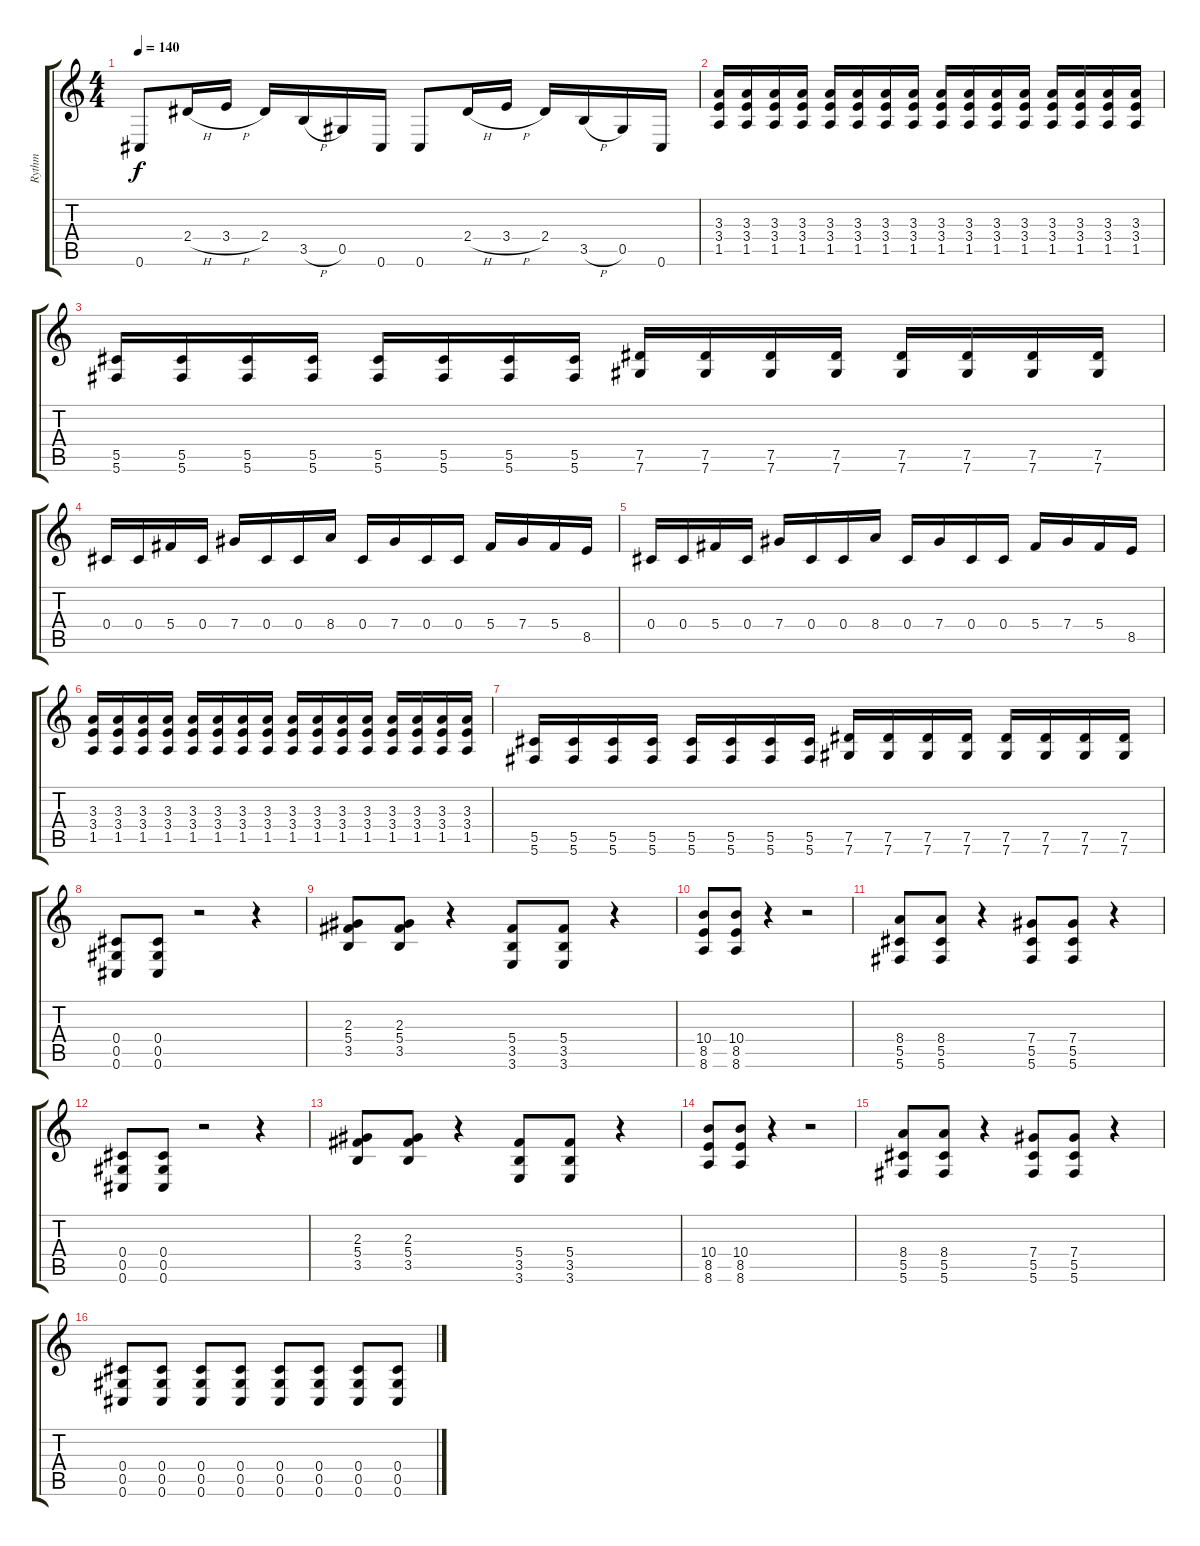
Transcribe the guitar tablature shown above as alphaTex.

\track ("Rythm" "Rythm") {instrument overdrivenguitar}
\staff {score tabs}
\tuning (Eb4 Bb3 Gb3 Db3 Ab2 Db2) {hide}
\ts (4 4)
\tempo 140
\clef g2
\ks c
0.6.8{dy f} 2.4{h}.16 3.4{h}.16 2.4.16 3.5{h}.16 0.5.16 0.6.16 0.6.8 2.4{h}.16 3.4{h}.16 2.4.16 3.5{h}.16 0.5.16 0.6.16 |
(3.3 3.4 1.5).16 (3.3 3.4 1.5).16 (3.3 3.4 1.5).16 (3.3 3.4 1.5).16 (3.3 3.4 1.5).16 (3.3 3.4 1.5).16 (3.3 3.4 1.5).16 (3.3 3.4 1.5).16 (3.3 3.4 1.5).16 (3.3 3.4 1.5).16 (3.3 3.4 1.5).16 (3.3 3.4 1.5).16 (3.3 3.4 1.5).16 (3.3 3.4 1.5).16 (3.3 3.4 1.5).16 (3.3 3.4 1.5).16 |
(5.5 5.6).16 (5.5 5.6).16 (5.5 5.6).16 (5.5 5.6).16 (5.5 5.6).16 (5.5 5.6).16 (5.5 5.6).16 (5.5 5.6).16 (7.5 7.6).16 (7.5 7.6).16 (7.5 7.6).16 (7.5 7.6).16 (7.5 7.6).16 (7.5 7.6).16 (7.5 7.6).16 (7.5 7.6).16 |
0.4.16 0.4.16 5.4.16 0.4.16 7.4.16 0.4.16 0.4.16 8.4.16 0.4.16 7.4.16 0.4.16 0.4.16 5.4.16 7.4.16 5.4.16 8.5.16 |
0.4.16 0.4.16 5.4.16 0.4.16 7.4.16 0.4.16 0.4.16 8.4.16 0.4.16 7.4.16 0.4.16 0.4.16 5.4.16 7.4.16 5.4.16 8.5.16 |
(3.3 3.4 1.5).16 (3.3 3.4 1.5).16 (3.3 3.4 1.5).16 (3.3 3.4 1.5).16 (3.3 3.4 1.5).16 (3.3 3.4 1.5).16 (3.3 3.4 1.5).16 (3.3 3.4 1.5).16 (3.3 3.4 1.5).16 (3.3 3.4 1.5).16 (3.3 3.4 1.5).16 (3.3 3.4 1.5).16 (3.3 3.4 1.5).16 (3.3 3.4 1.5).16 (3.3 3.4 1.5).16 (3.3 3.4 1.5).16 |
(5.5 5.6).16 (5.5 5.6).16 (5.5 5.6).16 (5.5 5.6).16 (5.5 5.6).16 (5.5 5.6).16 (5.5 5.6).16 (5.5 5.6).16 (7.5 7.6).16 (7.5 7.6).16 (7.5 7.6).16 (7.5 7.6).16 (7.5 7.6).16 (7.5 7.6).16 (7.5 7.6).16 (7.5 7.6).16 |
(0.4 0.5 0.6).8 (0.4 0.5 0.6).8 r.2 r.4 |
(2.3 5.4 3.5).8 (2.3 5.4 3.5).8 r.4 (5.4 3.5 3.6).8 (5.4 3.5 3.6).8 r.4 |
(10.4 8.5 8.6).8 (10.4 8.5 8.6).8 r.4 r.2 |
(8.4 5.5 5.6).8 (8.4 5.5 5.6).8 r.4 (7.4 5.5 5.6).8 (7.4 5.5 5.6).8 r.4 |
(0.4 0.5 0.6).8 (0.4 0.5 0.6).8 r.2 r.4 |
(2.3 5.4 3.5).8 (2.3 5.4 3.5).8 r.4 (5.4 3.5 3.6).8 (5.4 3.5 3.6).8 r.4 |
(10.4 8.5 8.6).8 (10.4 8.5 8.6).8 r.4 r.2 |
(8.4 5.5 5.6).8 (8.4 5.5 5.6).8 r.4 (7.4 5.5 5.6).8 (7.4 5.5 5.6).8 r.4 |
(0.4 0.5 0.6).8 (0.4 0.5 0.6).8 (0.4 0.5 0.6).8 (0.4 0.5 0.6).8 (0.4 0.5 0.6).8 (0.4 0.5 0.6).8 (0.4 0.5 0.6).8 (0.4 0.5 0.6).8
